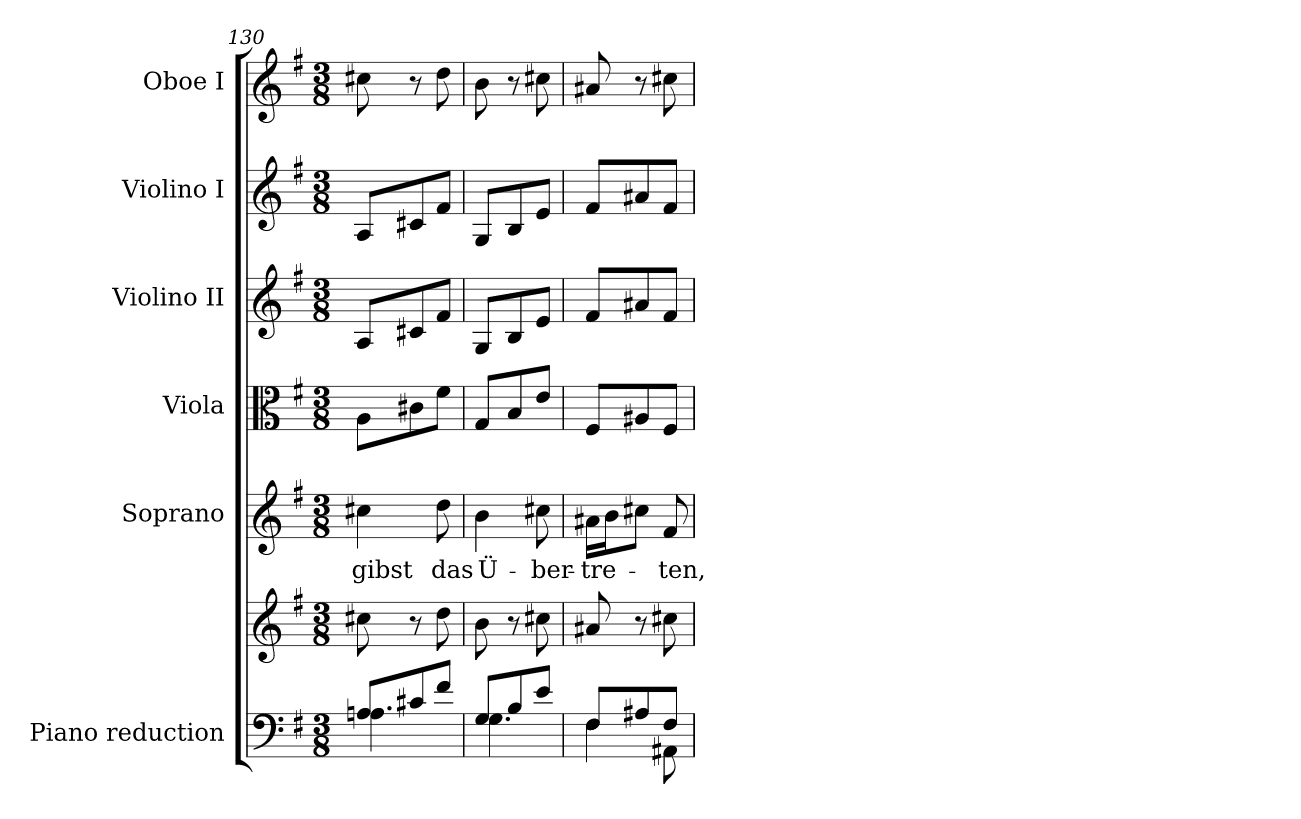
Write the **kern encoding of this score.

**kern	**kern	**kern	**text	**kern	**kern	**kern	**kern
*part6	*part6	*part5	*part5	*part4	*part3	*part2	*part1
*staff7	*staff6	*staff5	*staff5	*staff4	*staff3	*staff2	*staff1
*I"Piano reduction	*	*I"Soprano	*	*I"Viola	*I"Violino II	*I"Violino I	*I"Oboe I
*I'Pno	*	*	*	*I'Vla	*I'Vln	*I'Vln	*I'Ob
*clefF4	*clefG2	*clefG2	*	*clefC3	*clefG2	*clefG2	*clefG2
*k[f#]	*k[f#]	*k[f#]	*	*k[f#]	*k[f#]	*k[f#]	*k[f#]
*M3/8	*M3/8	*M3/8	*	*M3/8	*M3/8	*M3/8	*M3/8
=130	=130	=130	=130	=130	=130	=130	=130
*^	*	*	*	*	*	*	*
!	!	!	!	!LO:LY:b	!	!	!	!
8An/L	4.A\	8cc#X\	4cc#X\	-gibst	8A\L	8A/L	8A/L	8cc#X\
8c#X/	.	8r	.	.	8c#X\	8c#X/	8c#X/	8r
!	!	!	!	!LO:LY:b	!	!	!	!
8f#/J	.	8dd\	8dd\	das	8f#\J	8f#/J	8f#/J	8dd\
=131	=131	=131	=131	=131	=131	=131	=131	=131
!	!	!	!	!LO:LY:b	!	!	!	!
8G/L	4.G\	8b\	4b\	Ü-	8G/L	8G/L	8G/L	8b\
8B/	.	8r	.	.	8B/	8B/	8B/	8r
!	!	!	!	!LO:LY:b	!	!	!	!
8e/J	.	8cc#X\	8cc#X\	-ber-	8e/J	8e/J	8e/J	8cc#X\
=132	=132	=132	=132	=132	=132	=132	=132	=132
!	!	!	!	!LO:LY:b	!	!	!	!
8F#/L	4F#\	8a#X/	16a#X\LL	-tre-	8F#/L	8f#/L	8f#/L	8a#X/
.	.	.	16b\J	.	.	.	.	.
8A#X/	.	8r	8cc#X\J	.	8A#X/	8a#X/	8a#X/	8r
!	!	!	!	!LO:LY:b	!	!	!	!
8F#/J	8AA#X\	8cc#X\	8f#/	-ten,	8F#/J	8f#/J	8f#/J	8cc#X\
*v	*v	*	*	*	*	*	*	*
=	=	=	=	=	=	=	=
*-	*-	*-	*-	*-	*-	*-	*-
